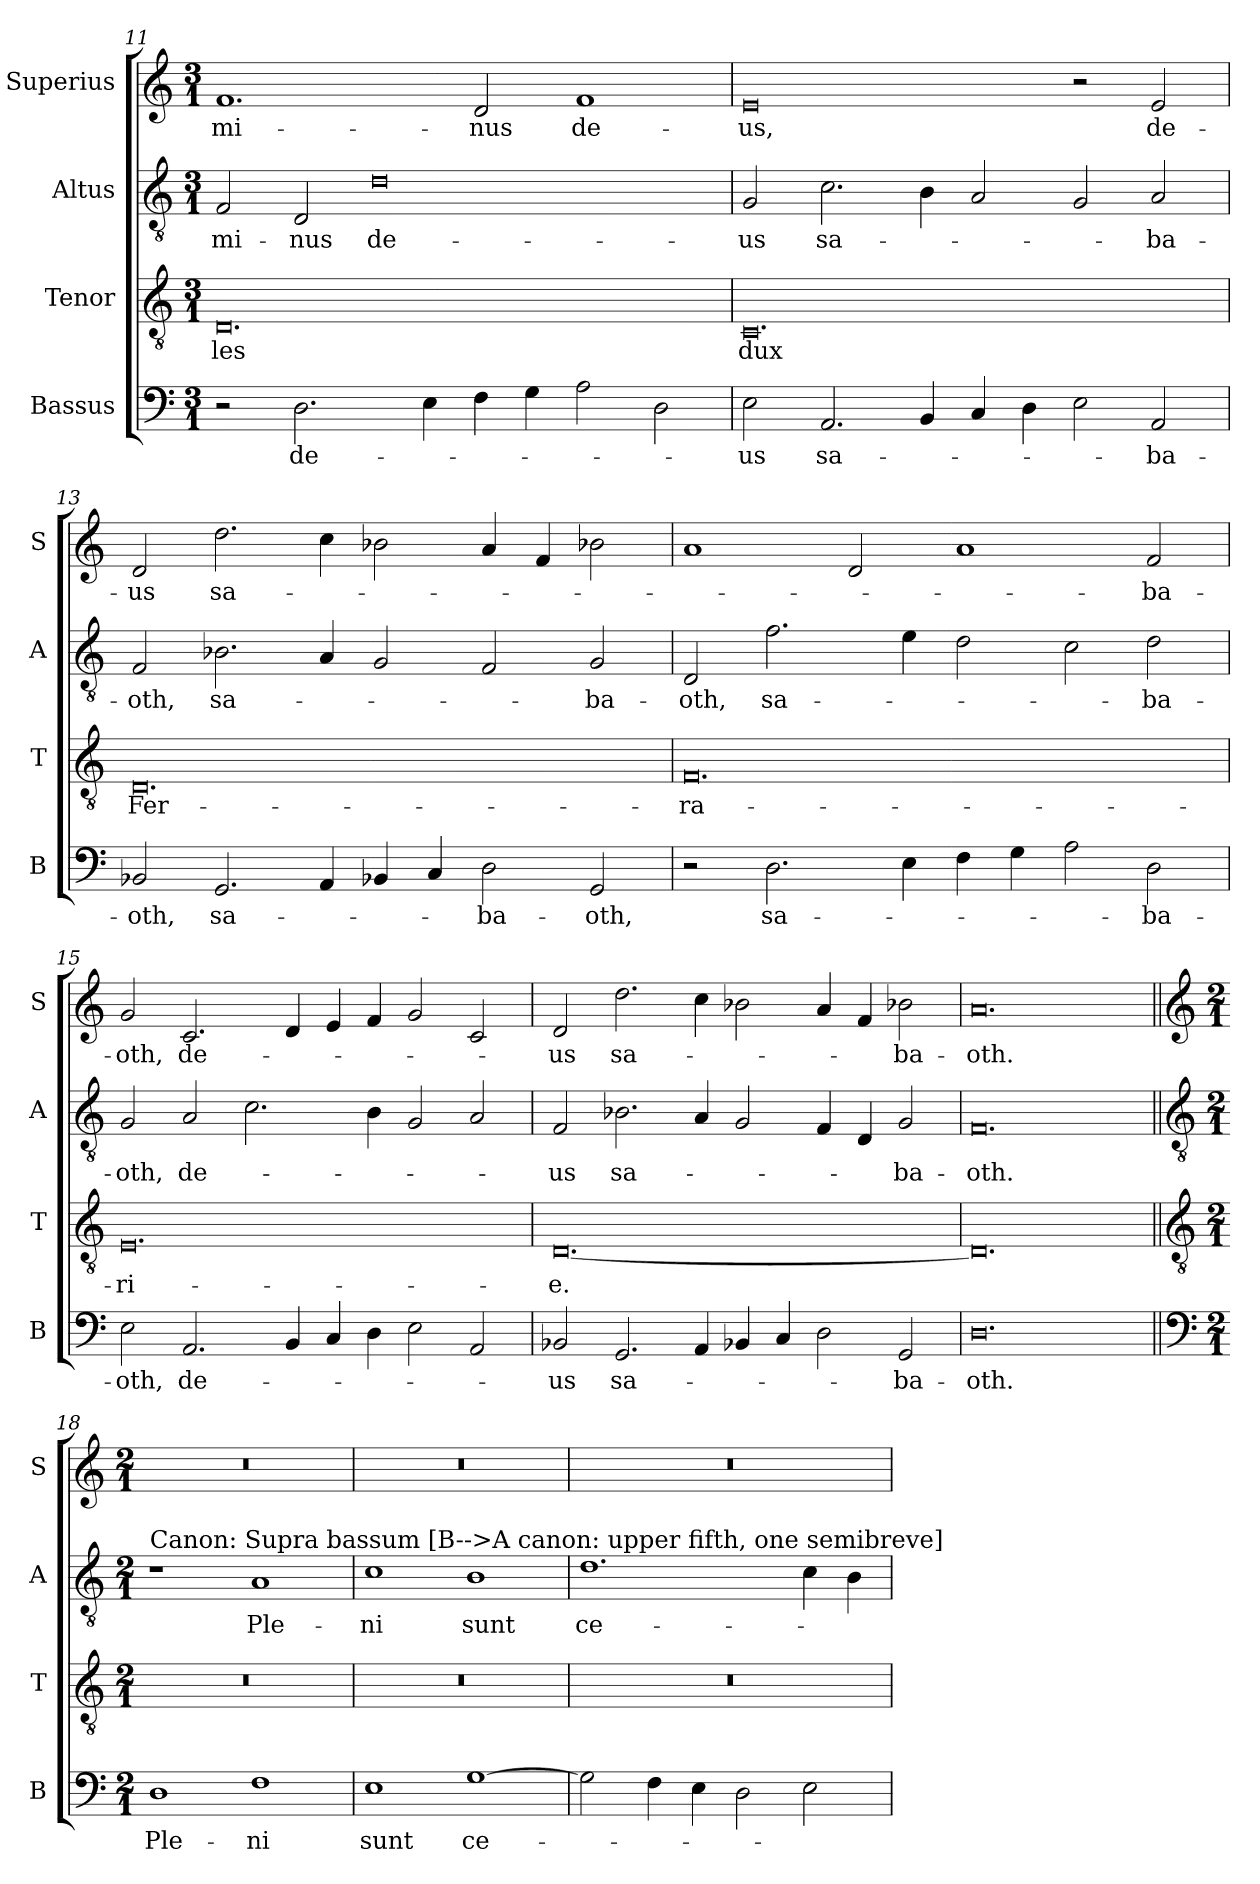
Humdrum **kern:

**kern	**text	**kern	**text	**kern	**text	**kern	**text
*part4	*part4	*part3	*part3	*part2	*part2	*part1	*part1
*staff4	*staff4	*staff3	*staff3	*staff2	*staff2	*staff1	*staff1
*I"Bassus	*	*I"Tenor	*	*I"Altus	*	*I"Superius	*
*I'B	*	*I'T	*	*I'A	*	*I'S	*
*clefF4	*	*clefGv2	*	*clefGv2	*	*clefG2	*
*k[]	*	*k[]	*	*k[]	*	*k[]	*
*M3/1	*	*M3/1	*	*M3/1	*	*M3/1	*
=11	=11	=11	=11	=11	=11	=11	=11
2r	.	0.D	-les	2F/	-mi-	1.f	-mi-
2.D\	de-	.	.	2D/	-nus	.	.
.	.	.	.	0d	de-	.	.
4E\	.	.	.	.	.	.	.
4F\	.	.	.	.	.	2d/	-nus
4G\	.	.	.	.	.	.	.
2A\	.	.	.	.	.	1f	de-
2D\	.	.	.	.	.	.	.
=12	=12	=12	=12	=12	=12	=12	=12
2E\	-us	0.C	dux	2G/	-us	0e	-us,
2.AA/	sa-	.	.	2.c\	sa-	.	.
4BB/	.	.	.	4B\	.	.	.
4C/	.	.	.	2A/	.	.	.
4D\	.	.	.	.	.	.	.
2E\	.	.	.	2G/	.	2r	.
2AA/	-ba-	.	.	2A/	-ba-	2e/	de-
=13	=13	=13	=13	=13	=13	=13	=13
2BB-X/	-oth,	0.D	Fer-	2F/	-oth,	2d/	-us
2.GG/	sa-	.	.	2.B-X\	sa-	2.dd\	sa-
4AA/	.	.	.	4A/	.	4cc\	.
4BB-X/	.	.	.	2G/	.	2b-X\	.
4C/	.	.	.	.	.	.	.
2D\	-ba-	.	.	2F/	.	4a/	.
.	.	.	.	.	.	4f/	.
2GG/	-oth,	.	.	2G/	-ba-	2b-X\	.
=14	=14	=14	=14	=14	=14	=14	=14
2r	.	0.F	-ra-	2D/	-oth,	1a	.
2.D\	sa-	.	.	2.f\	sa-	.	.
.	.	.	.	.	.	2d/	.
4E\	.	.	.	4e\	.	.	.
4F\	.	.	.	2d\	.	1a	.
4G\	.	.	.	.	.	.	.
2A\	.	.	.	2c\	.	.	.
2D\	-ba-	.	.	2d\	-ba-	2f/	-ba-
=15	=15	=15	=15	=15	=15	=15	=15
2E\	-oth,	0.E	-ri-	2G/	-oth,	2g/	-oth,
2.AA/	de-	.	.	2A/	de-	2.c/	de-
.	.	.	.	2.c\	.	.	.
4BB/	.	.	.	.	.	4d/	.
4C/	.	.	.	.	.	4e/	.
4D\	.	.	.	4B\	.	4f/	.
2E\	.	.	.	2G/	.	2g/	.
2AA/	.	.	.	2A/	.	2c/	.
=16	=16	=16	=16	=16	=16	=16	=16
2BB-X/	-us	[0.D	-e.	2F/	-us	2d/	-us
2.GG/	sa-	.	.	2.B-X\	sa-	2.dd\	sa-
4AA/	.	.	.	4A/	.	4cc\	.
4BB-X/	.	.	.	2G/	.	2b-X\	.
4C/	.	.	.	.	.	.	.
2D\	.	.	.	4F/	.	4a/	.
.	.	.	.	4D/	.	4f/	.
2GG/	-ba-	.	.	2G/	-ba-	2b-X\	-ba-
=17	=17	=17	=17	=17	=17	=17	=17
0.D	-oth.	0.D]	.	0.F	-oth.	0.a	-oth.
!!LO:LB:g=z
=18||	=18||	=18||	=18||	=18||	=18||	=18||	=18||
*clefF4	*	*clefGv2	*	*clefGv2	*	*clefG2	*
*k[]	*	*k[]	*	*k[]	*	*k[]	*
*M2/1	*	*M2/1	*	*M2/1	*	*M2/1	*
!	!	!	!	!LO:TX:a:t=Canon&colon; Supra bassum [B-->A canon&colon; upper fifth, one semibreve]	!	!	!
1D	Ple-	0r	.	1r	.	0r	.
1F	-ni	.	.	1A	Ple-	.	.
=19	=19	=19	=19	=19	=19	=19	=19
1E	sunt	0r	.	1c	-ni	0r	.
[1G	ce-	.	.	1B	sunt	.	.
=20	=20	=20	=20	=20	=20	=20	=20
2G\]	.	0r	.	1.d	ce-	0r	.
4F\	.	.	.	.	.	.	.
4E\	.	.	.	.	.	.	.
2D\	.	.	.	.	.	.	.
2E\	.	.	.	4c\	.	.	.
.	.	.	.	4B\	.	.	.
=	=	=	=	=	=	=	=
*-	*-	*-	*-	*-	*-	*-	*-
